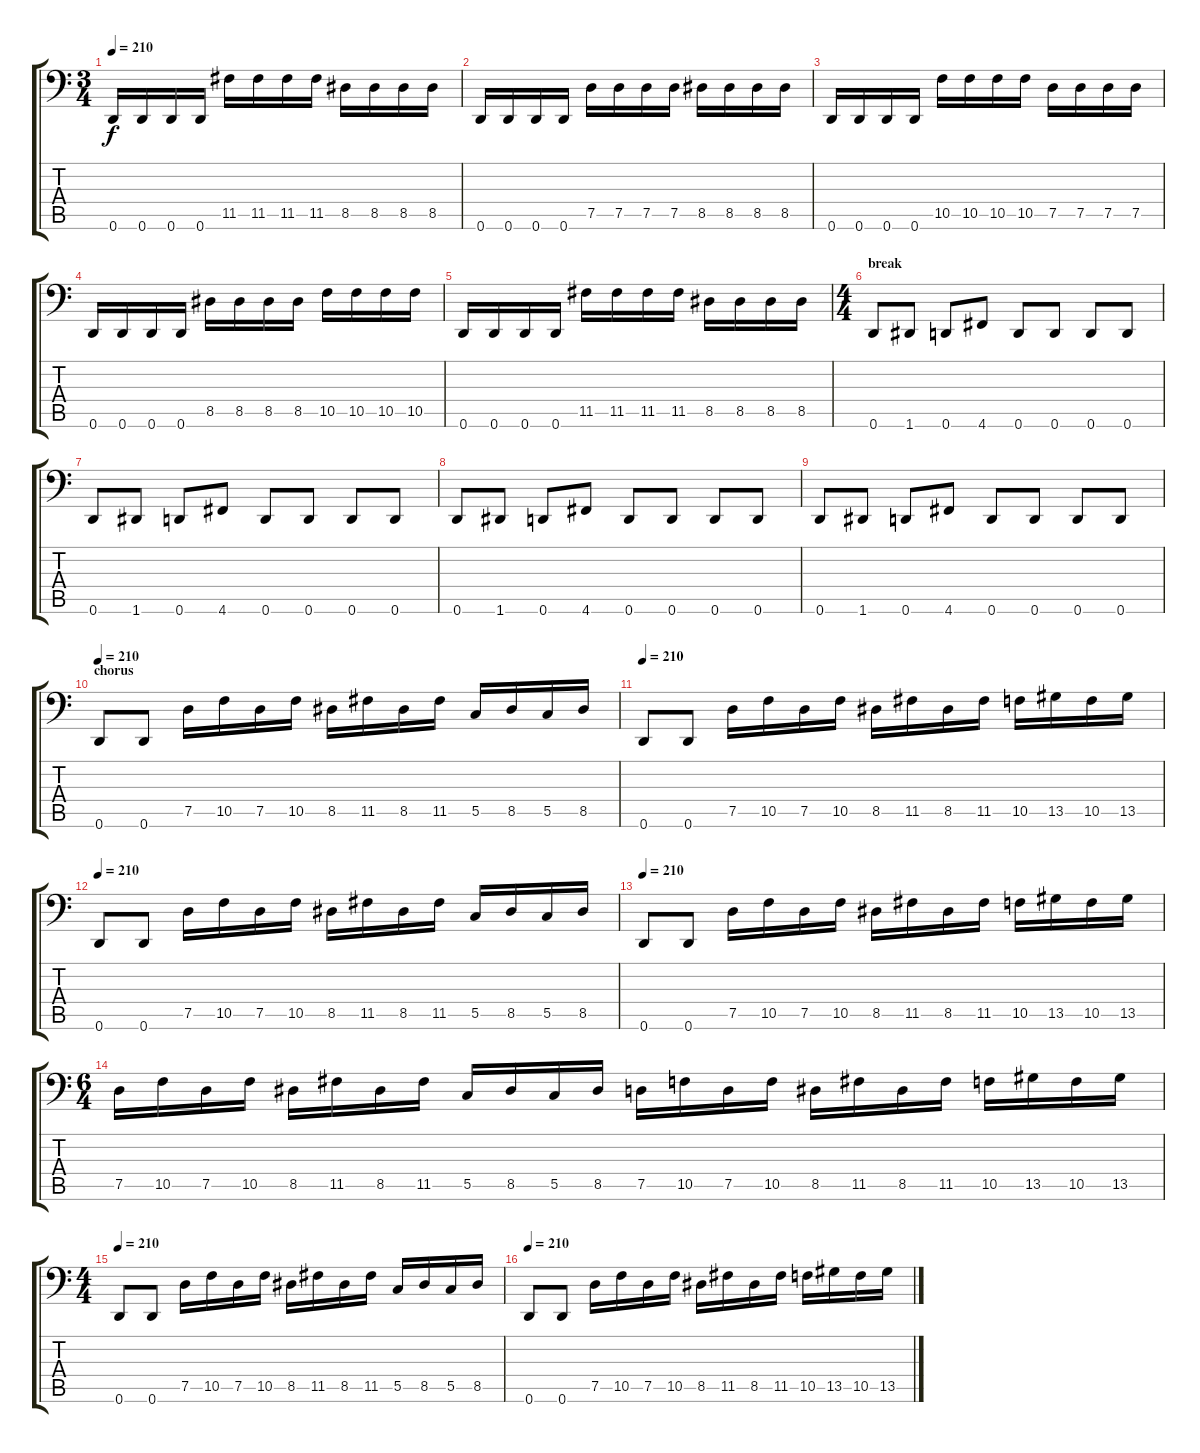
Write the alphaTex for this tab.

\track "" {instrument electricbassfinger}
\staff {score tabs}
\tuning (D3 A2 F2 C2 G1 D1) {hide}
\ts (3 4)
\tempo 210
\clef f4
\ks c
0.6.16{dy f} 0.6.16 0.6.16 0.6.16 11.5.16 11.5.16 11.5.16 11.5.16 8.5.16 8.5.16 8.5.16 8.5.16 |
0.6.16 0.6.16 0.6.16 0.6.16 7.5.16 7.5.16 7.5.16 7.5.16 8.5.16 8.5.16 8.5.16 8.5.16 |
0.6.16 0.6.16 0.6.16 0.6.16 10.5.16 10.5.16 10.5.16 10.5.16 7.5.16 7.5.16 7.5.16 7.5.16 |
0.6.16 0.6.16 0.6.16 0.6.16 8.5.16 8.5.16 8.5.16 8.5.16 10.5.16 10.5.16 10.5.16 10.5.16 |
0.6.16 0.6.16 0.6.16 0.6.16 11.5.16 11.5.16 11.5.16 11.5.16 8.5.16 8.5.16 8.5.16 8.5.16 |
\ts (4 4)
\section ("" "break")
0.6.8 1.6.8 0.6.8 4.6.8 0.6.8 0.6.8 0.6.8 0.6.8 |
0.6.8 1.6.8 0.6.8 4.6.8 0.6.8 0.6.8 0.6.8 0.6.8 |
0.6.8 1.6.8 0.6.8 4.6.8 0.6.8 0.6.8 0.6.8 0.6.8 |
0.6.8 1.6.8 0.6.8 4.6.8 0.6.8 0.6.8 0.6.8 0.6.8 |
\section ("" "chorus")
\tempo 210
0.6.8 0.6.8 7.5.16 10.5.16 7.5.16 10.5.16 8.5.16 11.5.16 8.5.16 11.5.16 5.5.16 8.5.16 5.5.16 8.5.16 |
\tempo 210
0.6.8 0.6.8 7.5.16 10.5.16 7.5.16 10.5.16 8.5.16 11.5.16 8.5.16 11.5.16 10.5.16 13.5.16 10.5.16 13.5.16 |
\tempo 210
0.6.8 0.6.8 7.5.16 10.5.16 7.5.16 10.5.16 8.5.16 11.5.16 8.5.16 11.5.16 5.5.16 8.5.16 5.5.16 8.5.16 |
\tempo 210
0.6.8 0.6.8 7.5.16 10.5.16 7.5.16 10.5.16 8.5.16 11.5.16 8.5.16 11.5.16 10.5.16 13.5.16 10.5.16 13.5.16 |
\ts (6 4)
7.5.16 10.5.16 7.5.16 10.5.16 8.5.16 11.5.16 8.5.16 11.5.16 5.5.16 8.5.16 5.5.16 8.5.16 7.5.16 10.5.16 7.5.16 10.5.16 8.5.16 11.5.16 8.5.16 11.5.16 10.5.16 13.5.16 10.5.16 13.5.16 |
\ts (4 4)
\tempo 210
0.6.8 0.6.8 7.5.16 10.5.16 7.5.16 10.5.16 8.5.16 11.5.16 8.5.16 11.5.16 5.5.16 8.5.16 5.5.16 8.5.16 |
\tempo 210
0.6.8 0.6.8 7.5.16 10.5.16 7.5.16 10.5.16 8.5.16 11.5.16 8.5.16 11.5.16 10.5.16 13.5.16 10.5.16 13.5.16
